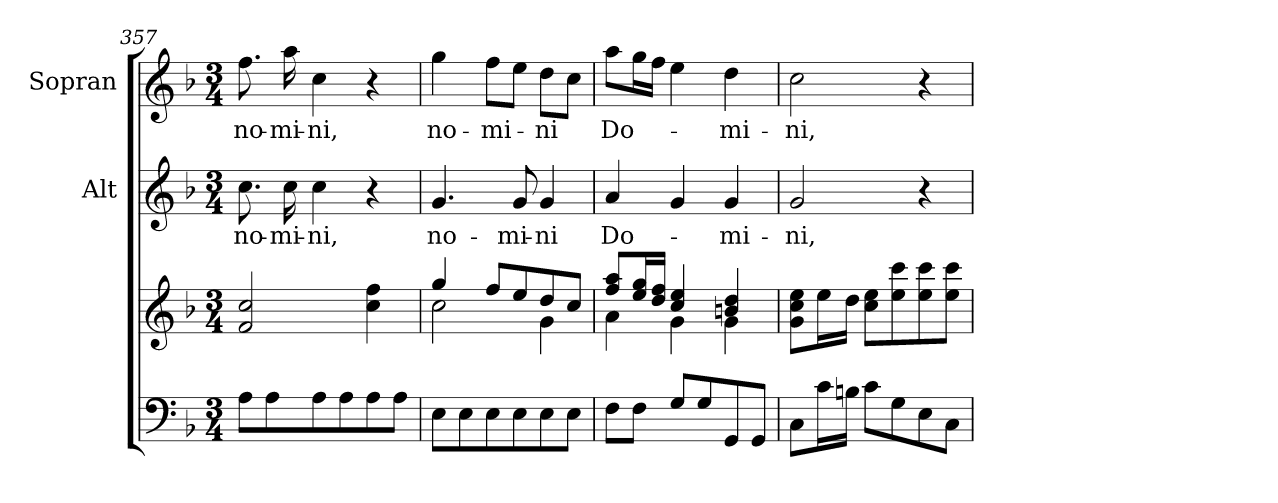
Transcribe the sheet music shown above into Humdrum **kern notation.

**kern	**kern	**kern	**text	**kern	**text
*part3	*part3	*part2	*part2	*part1	*part1
*staff4	*staff3	*staff2	*staff2	*staff1	*staff1
*	*	*I"Alt	*	*I"Sopran	*
*	*	*I'A.	*	*I'S.	*
*clefF4	*clefG2	*clefG2	*	*clefG2	*
*k[b-]	*k[b-]	*k[b-]	*	*k[b-]	*
*F:	*F:	*F:	*	*F:	*
*M3/4	*M3/4	*M3/4	*	*M3/4	*
=357	=357	=357	=357	=357	=357
!	!	!	!LO:LY:b	!	!LO:LY:b
8A\L	2f/ 2cc/	8.cc\	no-	8.ff\	no-
8A\	.	.	.	.	.
!	!	!	!LO:LY:b	!	!LO:LY:b
.	.	16cc\	-mi-	16aa\	-mi-
!	!	!	!LO:LY:b	!	!LO:LY:b
8A\	.	4cc\	-ni,	4cc\	-ni,
8A\	.	.	.	.	.
8A\	4cc\ 4ff\	4r	.	4r	.
8A\J	.	.	.	.	.
=358	=358	=358	=358	=358	=358
*	*^	*	*	*	*
!	!	!	!	!LO:LY:b	!	!LO:LY:b
8E\L	4gg/	2cc\	4.g/	no-	4gg\	no-
8E\	.	.	.	.	.	.
!	!	!	!	!	!	!LO:LY:b
8E\	8ff/L	.	.	.	8ff\L	-mi-
!	!	!	!	!LO:LY:b	!	!
8E\	8ee/	.	8g/	-mi-	8ee\J	.
!	!	!	!	!LO:LY:b	!	!LO:LY:b
8E\	8dd/	4g\	4g/	-ni	8dd\L	-ni
8E\J	8cc/J	.	.	.	8cc\J	.
=359	=359	=359	=359	=359	=359	=359
!	!	!	!	!LO:LY:b	!	!LO:LY:b
8F\L	8ff/ 8aa/L	4a\	4a/	Do-	8aa\L	Do-
8F\J	16ee/ 16gg/L	.	.	.	16gg\L	.
.	16dd/ 16ff/JJ	.	.	.	16ff\JJ	.
8G/L	4cc/ 4ee/	4g\	4g/	.	4ee\	.
8G/	.	.	.	.	.	.
!	!	!	!	!LO:LY:b	!	!LO:LY:b
8GG/	4bn/ 4dd/	4g\	4g/	-mi-	4dd\	-mi-
8GG/J	.	.	.	.	.	.
*	*v	*v	*	*	*	*
!!LO:LB:g=z
=360	=360	=360	=360	=360	=360
!	!	!	!LO:LY:b	!	!LO:LY:b
8C\L	8g\ 8cc\ 8ee\L	2g/	-ni,	2cc\	-ni,
16c\L	16ee\L	.	.	.	.
16Bn\JJ	16dd\JJ	.	.	.	.
8c\L	8cc\ 8ee\L	.	.	.	.
8G\	8ee\ 8ccc\	.	.	.	.
8E\	8ee\ 8ccc\	4r	.	4r	.
8C\J	8ee\ 8ccc\J	.	.	.	.
=	=	=	=	=	=
*-	*-	*-	*-	*-	*-
